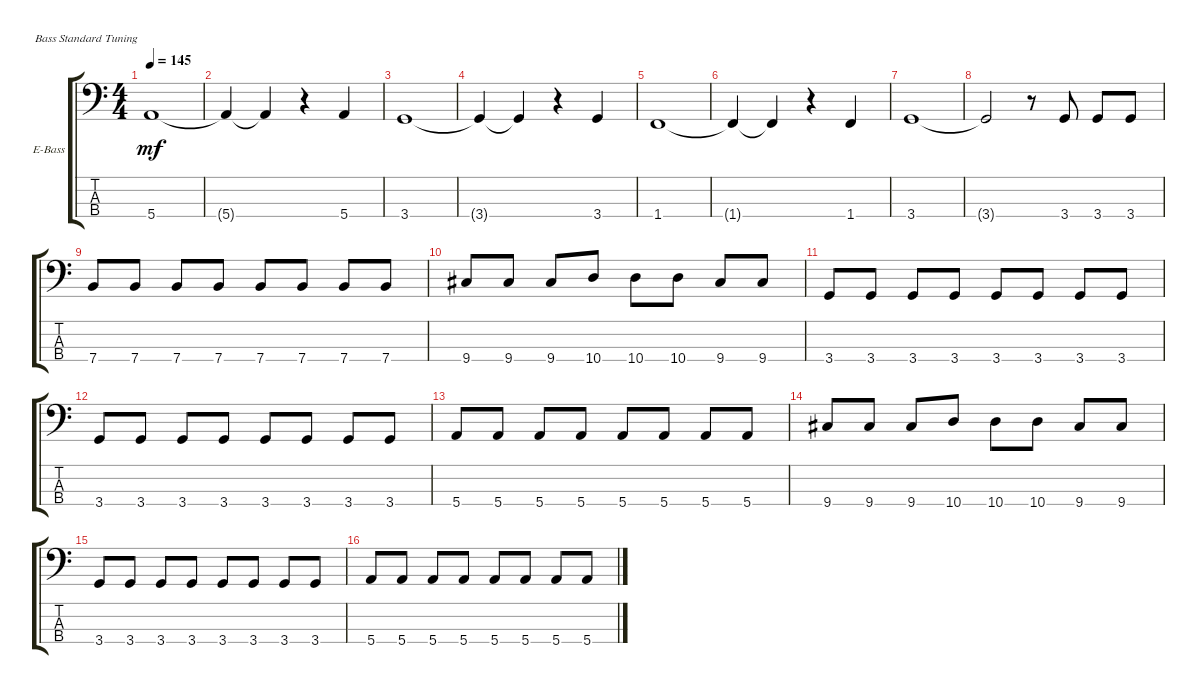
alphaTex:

\defaultSystemsLayout 4
\bracketExtendMode groupsimilarinstruments
\firstSystemTrackNameOrientation horizontal
\otherSystemsTrackNameOrientation horizontal
\track ("Electric Bass" "E-Bass") {instrument electricbassfinger}
\staff {score tabs}
\tuning (G2 D2 A1 E1)
\ts (4 4)
\tempo 145
\clef f4
\ks c
5.4.1{dy mf instrument electricbassfinger} |
5.4{t}.4 5.4{t}.4 r.4 5.4.4 |
3.4.1 |
3.4{t}.4 3.4{t}.4 r.4 3.4.4 |
1.4.1 |
1.4{t}.4 1.4{t}.4 r.4 1.4.4 |
3.4.1 |
3.4{t}.2 r.8 3.4.8 3.4.8 3.4.8 |
7.4.8 7.4.8 7.4.8 7.4.8 7.4.8 7.4.8 7.4.8 7.4.8 |
9.4.8 9.4.8 9.4.8 10.4.8 10.4.8 10.4.8 9.4.8 9.4.8 |
3.4.8 3.4.8 3.4.8 3.4.8 3.4.8 3.4.8 3.4.8 3.4.8 |
3.4.8 3.4.8 3.4.8 3.4.8 3.4.8 3.4.8 3.4.8 3.4.8 |
5.4.8 5.4.8 5.4.8 5.4.8 5.4.8 5.4.8 5.4.8 5.4.8 |
9.4.8 9.4.8 9.4.8 10.4.8 10.4.8 10.4.8 9.4.8 9.4.8 |
3.4.8 3.4.8 3.4.8 3.4.8 3.4.8 3.4.8 3.4.8 3.4.8 |
5.4.8 5.4.8 5.4.8 5.4.8 5.4.8 5.4.8 5.4.8 5.4.8
